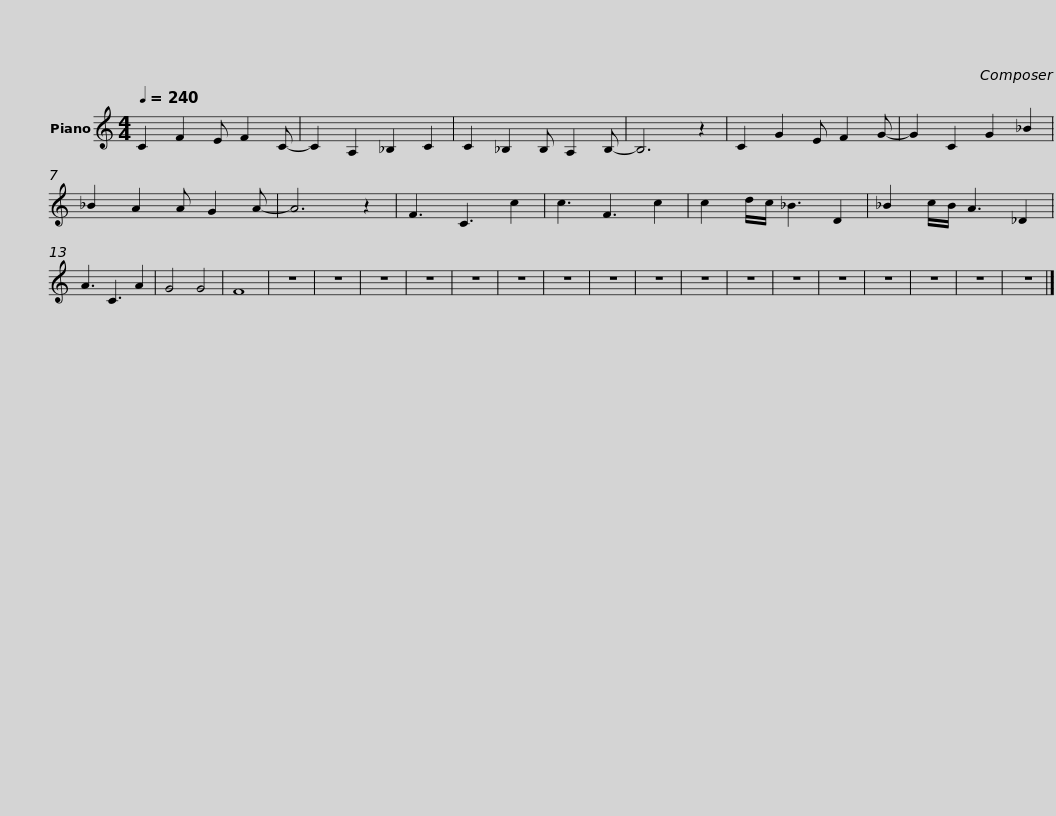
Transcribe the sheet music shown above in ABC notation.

X:1
L:1/8
Q:1/4=240
M:4/4
I:linebreak $
K:C
V:1 treble
V:1
 C2 F2 E F2 C- | C2 A,2 _B,2 C2 | C2 _B,2 B, A,2 B,- | B,6 z2 |$ C2 G2 E F2 G- | %5
 G2 C2 G2 _B2 | _B2 A2 A G2 A- | A6 z2 |$ F3 C3 c2 | c3 F3 c2 | %10
 c2 d/c/ _B3 D2 | _B2 c/B/ A3 _D2 |$ A3 C3 A2 | G4 G4 | F8 | %15
 z8 |$ z8 | z8 | z8 | z8 |$ %20
 z8 | z8 | z8 | z8 |$ z8 | %25
 z8 | z8 | z8 |$ z8 | z8 | %30
 z8 | z8 |] %32
